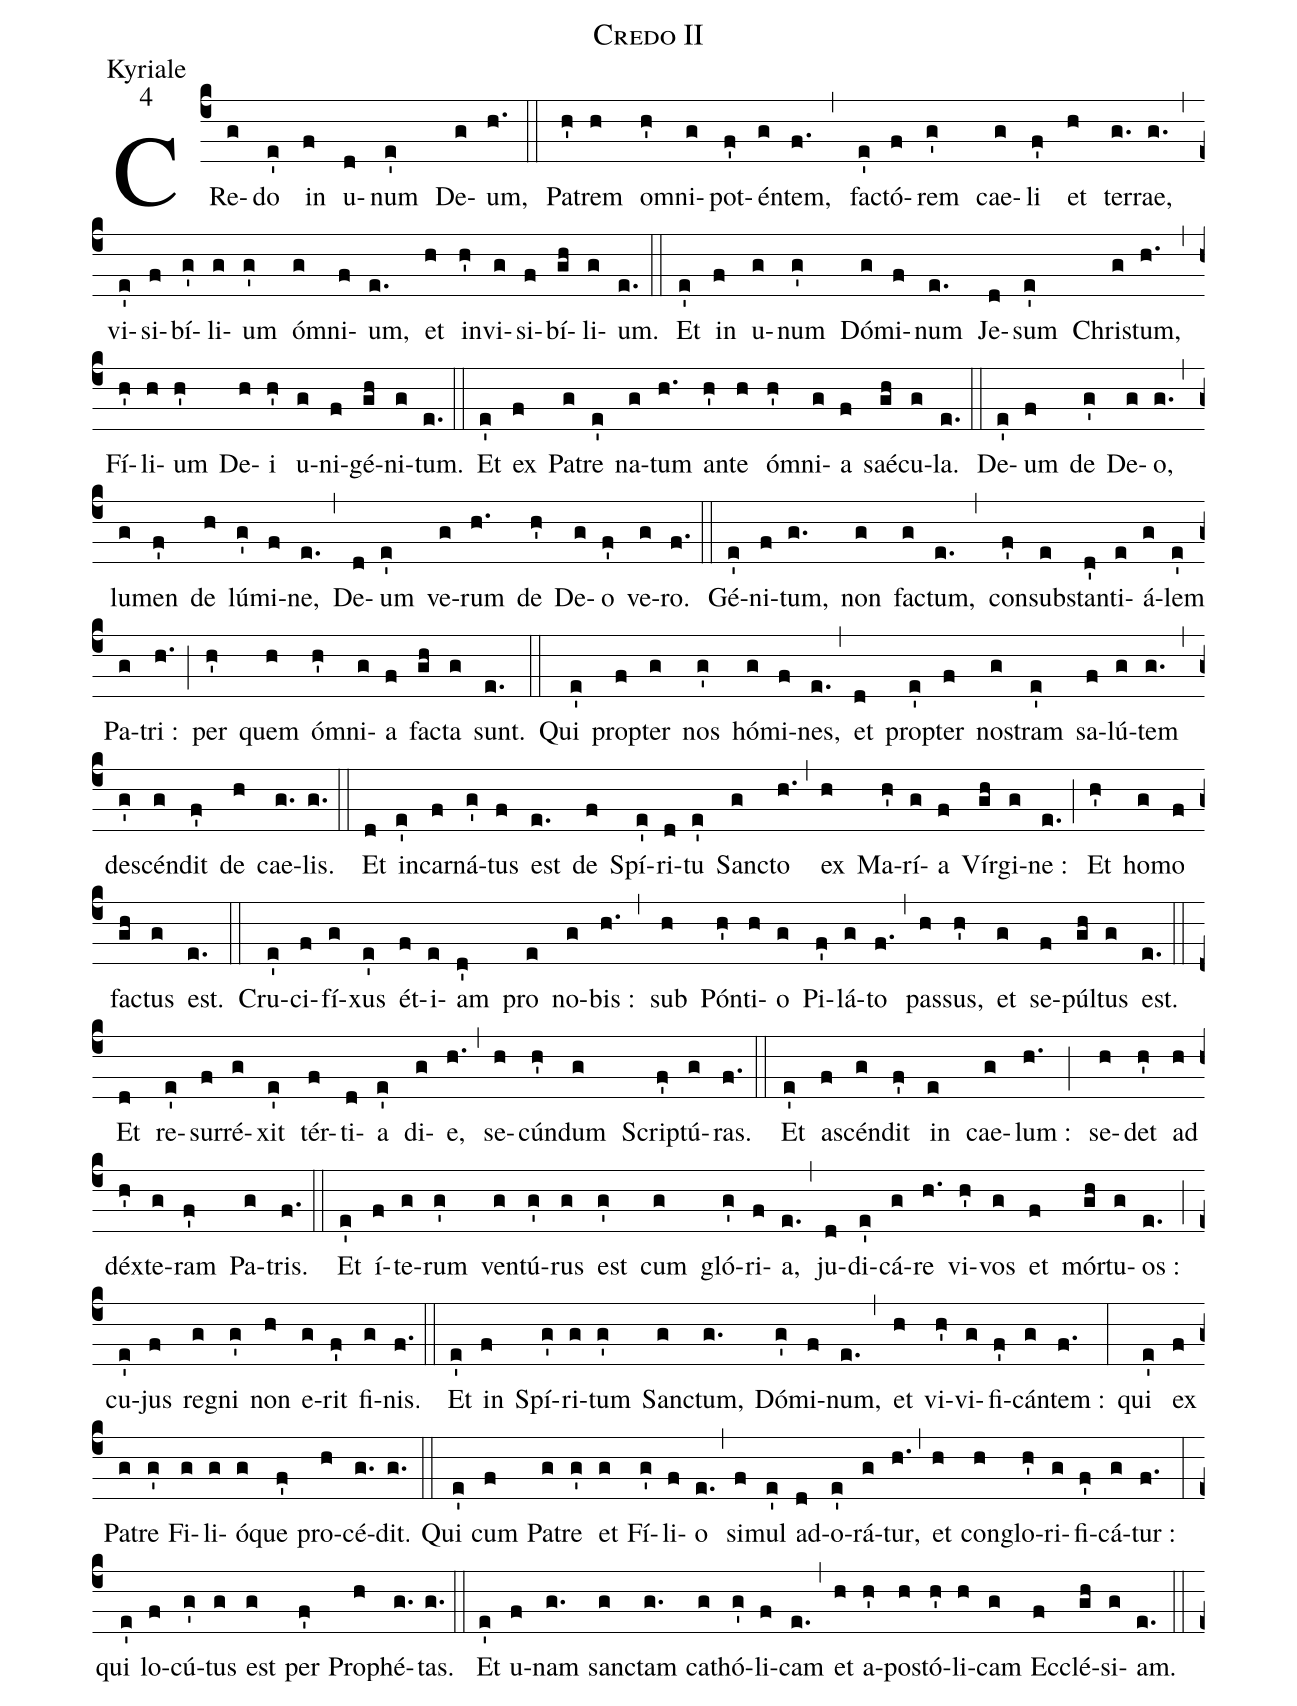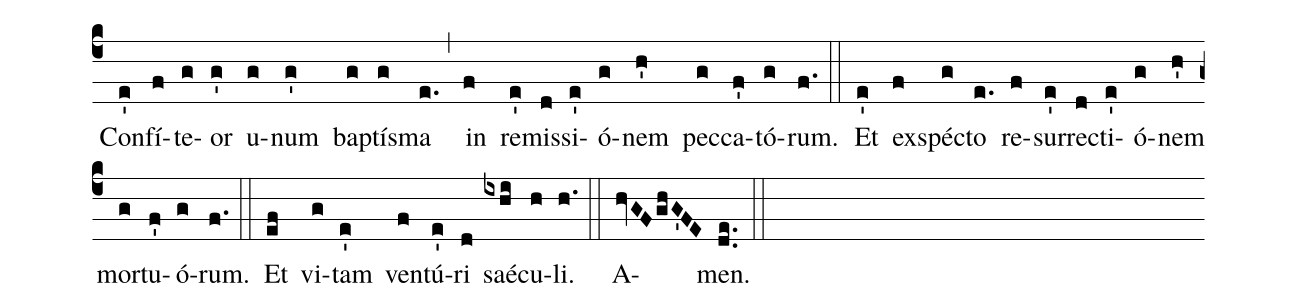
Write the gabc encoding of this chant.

name:Credo II;
office-part:Kyriale;
mode:4;
%%
(c4) CRe(g)do(e') in(f) u(d)num(e') De(g)um,(h.) (::) Pa(h')trem(h) o(h')mni(g)pot(f')én(g)tem,(f.) (,) fa(e')ctó(f)rem(g') cae(g)li(f') et(h) ter(g.)rae,(g.) (,) vi(e')si(f)bí(g')li(g)um(g') ó(g)mni(f)um,(e.) et(h) in(h')vi(g)si(f)bí(gh)li(g)um.(e.) (::)

Et(e') in(f) u(g)num(g') Dó(g)mi(f)num(e.) Je(d)sum(e') Chri(g)stum,(h.) (,) Fí(h')li(h)um(h') De(h)i(h') u(g)ni(f)gé(gh)ni(g)tum.(e.) (::) Et(e') ex(f) Pa(g)tre(e') na(g)tum(h.) an(h')te(h) ó(h')mni(g)a(f) saé(gh)cu(g)la.(e.) (::) De(e')um(f) de(g') De(g)o,(g.) (,) lu(g)men(f') de(h) lú(g')mi(f)ne,(e.) (,) De(d)um(e') ve(g)rum(h.) de(h') De(g)o(f') ve(g)ro.(f.) (::) Gé(e')ni(f)tum,(g.) non(g) fa(g)ctum,(e.) (,) con(f')sub(e)stan(d')ti(e)á(g)lem(e') Pa(g)tri :(h.) (;) per(h') quem(h) ó(h')mni(g)a(f) fa(gh)cta(g) sunt.(e.) (::) Qui(e') pro(f)pter(g) nos(g') hó(g)mi(f)nes,(e.) (,) et(d) pro(e')pter(f) no(g)stram(e') sa(f)lú(g)tem(g.) (,) de(g')scén(g)dit(f') de(h) cae(g.)lis.(g.) (::) Et(d) in(e')car(f)ná(g')tus(f) est(e.) de(f) Spí(e')ri(d)tu(e') San(g)cto(h.) (,) ex(h) Ma(h')rí(g)a(f) Vír(gh)gi(g)ne :(e.) (;) Et(h') ho(g)mo(f) fa(gh)ctus(g) est.(e.) (::) Cru(e')ci(f)fí(g)xus(e') ét(f)i(e)am(d') pro(e) no(g)bis :(h.) (,) sub(h) Pón(h')ti(h)o(g) Pi(f')lá(g)to(f.) (,) pas(h)sus,(h') et(g) se(f)púl(gh)tus(g) est.(e.) (::) Et(d) re(e')sur(f)ré(g)xit(e') tér(f)ti(d)a(e') di(g)e,(h.) (,) se(h)cún(h')dum(g) Scri(f')ptú(g)ras.(f.) (::) Et(e') a(f)scén(g)dit(f') in(e) cae(g)lum :(h.) (;) se(h)det(h') ad(h) déx(h')te(g)ram(f') Pa(g)tris.(f.) (::) Et(e') í(f)te(g)rum(g') ven(g)tú(g')rus(g) est(g') cum(g) gló(g')ri(f)a,(e.) (,) ju(d)di(e')cá(g)re(h.) vi(h')vos(g) et(f) mór(gh)tu(g)os :(e.) (;) cu(e')jus(f) re(g)gni(g') non(h) e(g)rit(f') fi(g)nis.(f.) (::)

Et(e') in(f) Spí(g')ri(g)tum(g') San(g)ctum,(g.) Dó(g')mi(f)num,(e.) (,) et(h) vi(h')vi(g)fi(f')cán(g)tem :(f.) (:) qui(e') ex(f) Pa(g)tre(g') Fi(g)li(g)ó(g)que(f') pro(h)cé(g.)dit.(g.) (::) Qui(e') cum(f) Pa(g)tre(g') et(g) Fí(g')li(f)o(e.) (,) si(f)mul(e') ad(d)o(e')rá(g)tur,(h.) (,) et(h) con(h)glo(h')ri(g)fi(f')cá(g)tur :(f.) (:) qui(e') lo(f)cú(g')tus(g) est(g) per(f') Pro(h)phé(g.)tas.(g.) (::)

Et(e') u(f)nam(g.) san(g)ctam(g.) ca(g)thó(g')li(f)cam(e.) (,) et(h) a(h')po(h)stó(h')li(h)cam(g) Ec(f)clé(gh)si(g)am.(e.) (::)

Con(e')fí(f)te(g)or(g') u(g)num(g') ba(g)ptí(g)sma(e.) (,) in(f) re(e')mis(d)si(e')ó(g)nem(h') pec(g)ca(f')tó(g)rum.(f.) (::) Et(e') ex(f)spé(g)cto(e.) re(f)sur(e')re(d)cti(e')ó(g)nem(h') mor(g)tu(f')ó(g)rum.(f.) (::) Et(ef) vi(g)tam(e') ven(f)tú(e')ri(d) saé(ixhi)cu(h)li.(h.) (::) A(hvGFghG'FE)men.(de..) (::)
